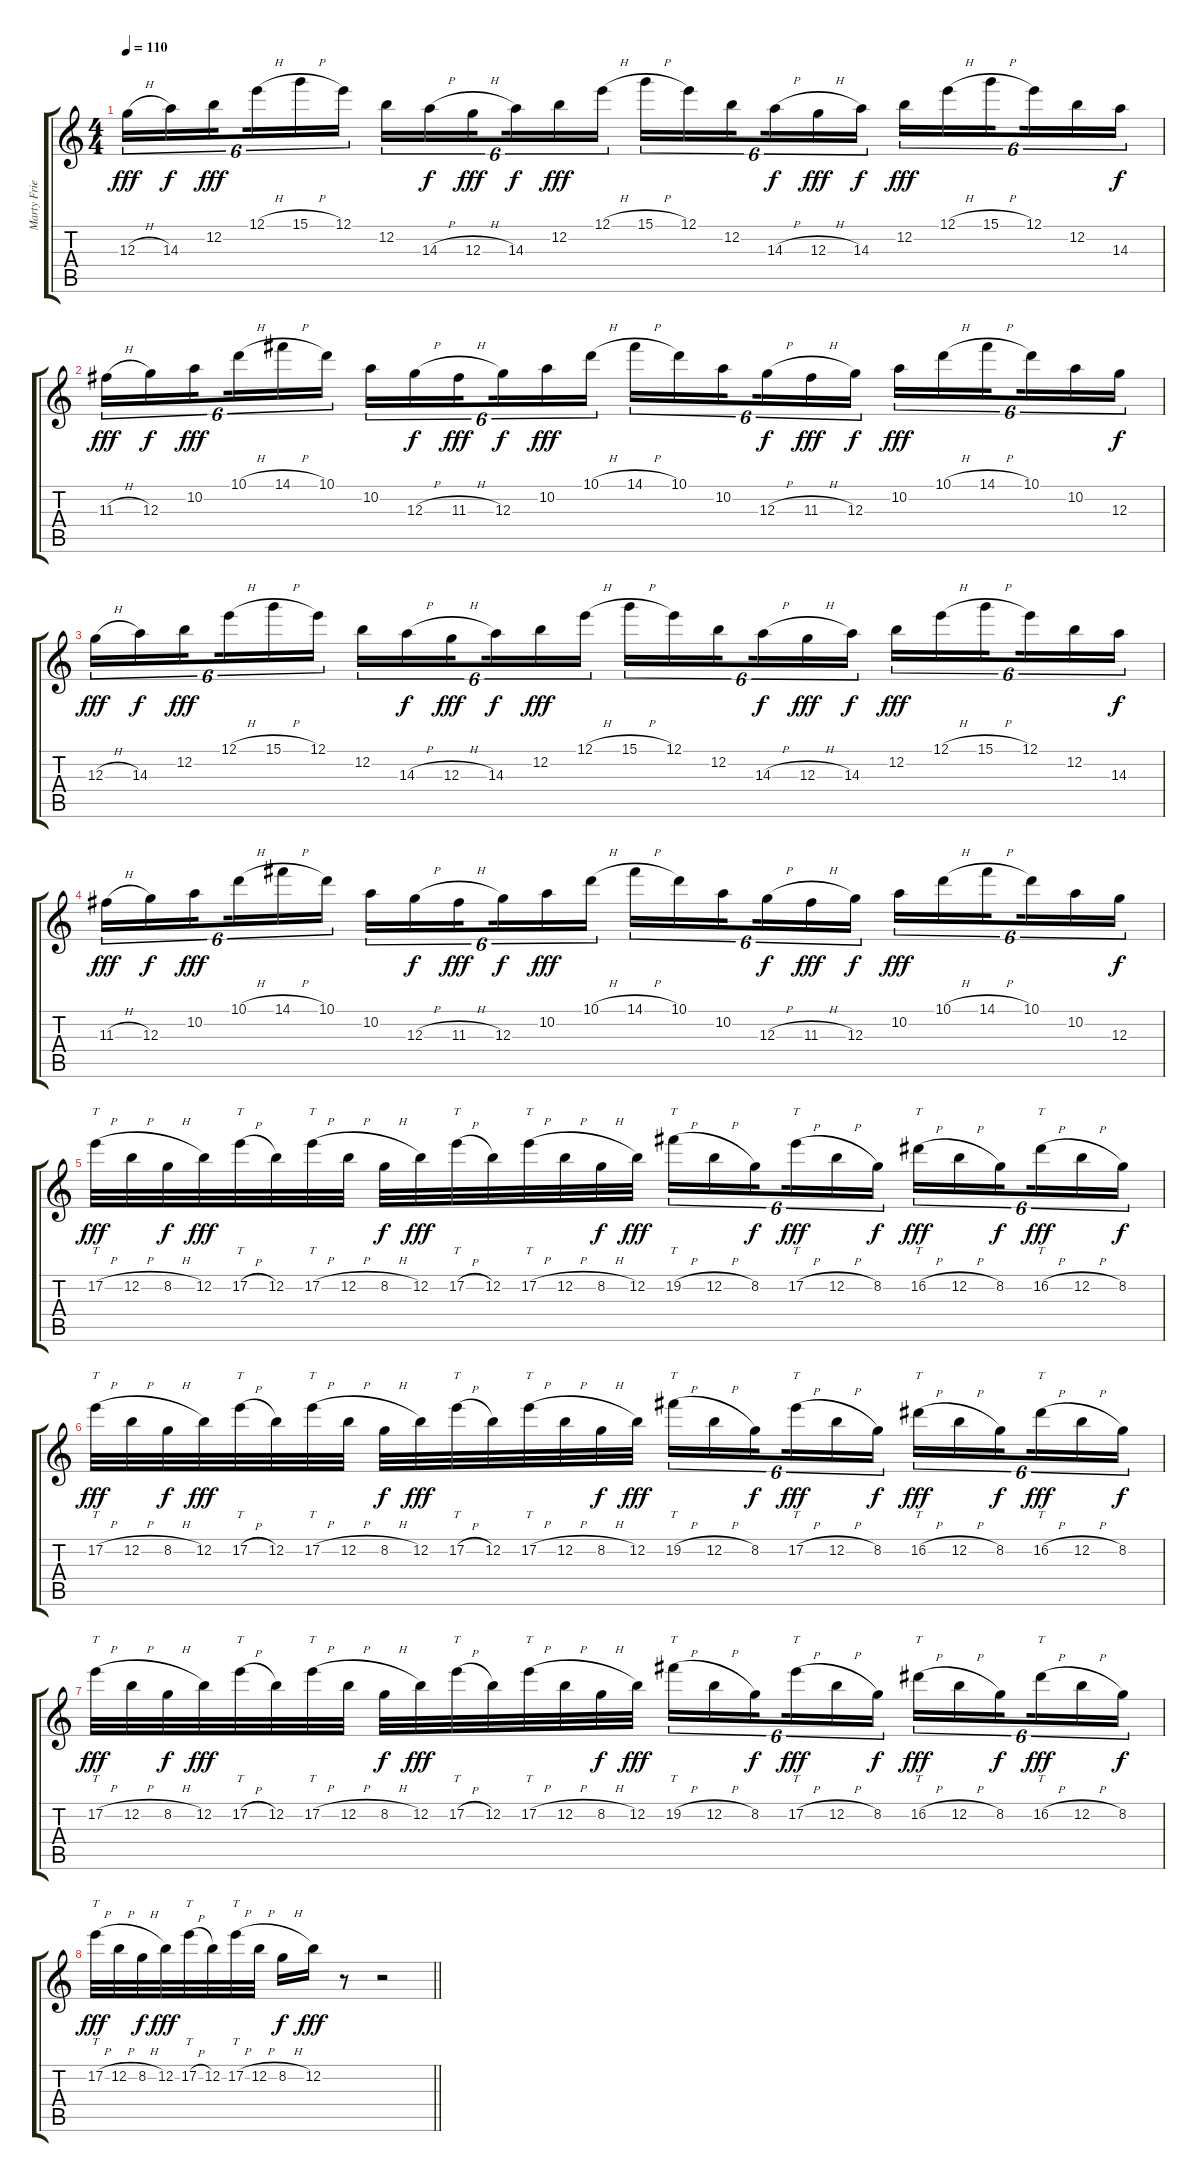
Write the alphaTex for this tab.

\track ("Marty Friedman" "Marty Frie") {instrument overdrivenguitar}
\staff {score tabs}
\tuning (E4 B3 G3 D3 A2 E2) {hide}
\ts (4 4)
\tempo 110
\clef g2
\ks c
12.3{h}.16{tu (6 4) dy fff} 14.3.16{tu (6 4) dy f} 12.2.16{tu (6 4) dy fff beam splitsecondary} 12.1{h}.16{tu (6 4)} 15.1{h}.16{tu (6 4)} 12.1.16{tu (6 4)} 12.2.16{tu (6 4)} 14.3{h}.16{tu (6 4) dy f} 12.3{h}.16{tu (6 4) dy fff beam splitsecondary} 14.3.16{tu (6 4) dy f} 12.2.16{tu (6 4) dy fff} 12.1{h}.16{tu (6 4)} 15.1{h}.16{tu (6 4)} 12.1.16{tu (6 4)} 12.2.16{tu (6 4) beam splitsecondary} 14.3{h}.16{tu (6 4) dy f} 12.3{h}.16{tu (6 4) dy fff} 14.3.16{tu (6 4) dy f} 12.2.16{tu (6 4) dy fff} 12.1{h}.16{tu (6 4)} 15.1{h}.16{tu (6 4) beam splitsecondary} 12.1.16{tu (6 4)} 12.2.16{tu (6 4)} 14.3.16{tu (6 4) dy f} |
11.3{h}.16{tu (6 4) dy fff} 12.3.16{tu (6 4) dy f} 10.2.16{tu (6 4) dy fff beam splitsecondary} 10.1{h}.16{tu (6 4)} 14.1{h}.16{tu (6 4)} 10.1.16{tu (6 4)} 10.2.16{tu (6 4)} 12.3{h}.16{tu (6 4) dy f} 11.3{h}.16{tu (6 4) dy fff beam splitsecondary} 12.3.16{tu (6 4) dy f} 10.2.16{tu (6 4) dy fff} 10.1{h}.16{tu (6 4)} 14.1{h}.16{tu (6 4)} 10.1.16{tu (6 4)} 10.2.16{tu (6 4) beam splitsecondary} 12.3{h}.16{tu (6 4) dy f} 11.3{h}.16{tu (6 4) dy fff} 12.3.16{tu (6 4) dy f} 10.2.16{tu (6 4) dy fff} 10.1{h}.16{tu (6 4)} 14.1{h}.16{tu (6 4) beam splitsecondary} 10.1.16{tu (6 4)} 10.2.16{tu (6 4)} 12.3.16{tu (6 4) dy f} |
12.3{h}.16{tu (6 4) dy fff} 14.3.16{tu (6 4) dy f} 12.2.16{tu (6 4) dy fff beam splitsecondary} 12.1{h}.16{tu (6 4)} 15.1{h}.16{tu (6 4)} 12.1.16{tu (6 4)} 12.2.16{tu (6 4)} 14.3{h}.16{tu (6 4) dy f} 12.3{h}.16{tu (6 4) dy fff beam splitsecondary} 14.3.16{tu (6 4) dy f} 12.2.16{tu (6 4) dy fff} 12.1{h}.16{tu (6 4)} 15.1{h}.16{tu (6 4)} 12.1.16{tu (6 4)} 12.2.16{tu (6 4) beam splitsecondary} 14.3{h}.16{tu (6 4) dy f} 12.3{h}.16{tu (6 4) dy fff} 14.3.16{tu (6 4) dy f} 12.2.16{tu (6 4) dy fff} 12.1{h}.16{tu (6 4)} 15.1{h}.16{tu (6 4) beam splitsecondary} 12.1.16{tu (6 4)} 12.2.16{tu (6 4)} 14.3.16{tu (6 4) dy f} |
11.3{h}.16{tu (6 4) dy fff} 12.3.16{tu (6 4) dy f} 10.2.16{tu (6 4) dy fff beam splitsecondary} 10.1{h}.16{tu (6 4)} 14.1{h}.16{tu (6 4)} 10.1.16{tu (6 4)} 10.2.16{tu (6 4)} 12.3{h}.16{tu (6 4) dy f} 11.3{h}.16{tu (6 4) dy fff beam splitsecondary} 12.3.16{tu (6 4) dy f} 10.2.16{tu (6 4) dy fff} 10.1{h}.16{tu (6 4)} 14.1{h}.16{tu (6 4)} 10.1.16{tu (6 4)} 10.2.16{tu (6 4) beam splitsecondary} 12.3{h}.16{tu (6 4) dy f} 11.3{h}.16{tu (6 4) dy fff} 12.3.16{tu (6 4) dy f} 10.2.16{tu (6 4) dy fff} 10.1{h}.16{tu (6 4)} 14.1{h}.16{tu (6 4) beam splitsecondary} 10.1.16{tu (6 4)} 10.2.16{tu (6 4)} 12.3.16{tu (6 4) dy f} |
17.2{h}.32{tt dy fff} 12.2{h}.32 8.2{h}.32{dy f} 12.2.32{dy fff} 17.2{h}.32{tt} 12.2.32 17.2{h}.32{tt} 12.2{h}.32 8.2{h}.32{dy f} 12.2.32{dy fff} 17.2{h}.32{tt} 12.2.32 17.2{h}.32{tt} 12.2{h}.32 8.2{h}.32{dy f} 12.2.32{dy fff} 19.2{h}.16{tt tu (6 4)} 12.2{h}.16{tu (6 4)} 8.2.16{tu (6 4) dy f beam splitsecondary} 17.2{h}.16{tt tu (6 4) dy fff} 12.2{h}.16{tu (6 4)} 8.2.16{tu (6 4) dy f} 16.2{h}.16{tt tu (6 4) dy fff} 12.2{h}.16{tu (6 4)} 8.2.16{tu (6 4) dy f beam splitsecondary} 16.2{h}.16{tt tu (6 4) dy fff} 12.2{h}.16{tu (6 4)} 8.2.16{tu (6 4) dy f} |
17.2{h}.32{tt dy fff} 12.2{h}.32 8.2{h}.32{dy f} 12.2.32{dy fff} 17.2{h}.32{tt} 12.2.32 17.2{h}.32{tt} 12.2{h}.32 8.2{h}.32{dy f} 12.2.32{dy fff} 17.2{h}.32{tt} 12.2.32 17.2{h}.32{tt} 12.2{h}.32 8.2{h}.32{dy f} 12.2.32{dy fff} 19.2{h}.16{tt tu (6 4)} 12.2{h}.16{tu (6 4)} 8.2.16{tu (6 4) dy f beam splitsecondary} 17.2{h}.16{tt tu (6 4) dy fff} 12.2{h}.16{tu (6 4)} 8.2.16{tu (6 4) dy f} 16.2{h}.16{tt tu (6 4) dy fff} 12.2{h}.16{tu (6 4)} 8.2.16{tu (6 4) dy f beam splitsecondary} 16.2{h}.16{tt tu (6 4) dy fff} 12.2{h}.16{tu (6 4)} 8.2.16{tu (6 4) dy f} |
17.2{h}.32{tt dy fff} 12.2{h}.32 8.2{h}.32{dy f} 12.2.32{dy fff} 17.2{h}.32{tt} 12.2.32 17.2{h}.32{tt} 12.2{h}.32 8.2{h}.32{dy f} 12.2.32{dy fff} 17.2{h}.32{tt} 12.2.32 17.2{h}.32{tt} 12.2{h}.32 8.2{h}.32{dy f} 12.2.32{dy fff} 19.2{h}.16{tt tu (6 4)} 12.2{h}.16{tu (6 4)} 8.2.16{tu (6 4) dy f beam splitsecondary} 17.2{h}.16{tt tu (6 4) dy fff} 12.2{h}.16{tu (6 4)} 8.2.16{tu (6 4) dy f} 16.2{h}.16{tt tu (6 4) dy fff} 12.2{h}.16{tu (6 4)} 8.2.16{tu (6 4) dy f beam splitsecondary} 16.2{h}.16{tt tu (6 4) dy fff} 12.2{h}.16{tu (6 4)} 8.2.16{tu (6 4) dy f} |
\barLineRight lightlight
17.2{h}.32{tt dy fff} 12.2{h}.32 8.2{h}.32{dy f} 12.2.32{dy fff} 17.2{h}.32{tt} 12.2.32 17.2{h}.32{tt} 12.2{h}.32 8.2{h}.16{dy f} 12.2.16{dy fff} r.8 r.2
